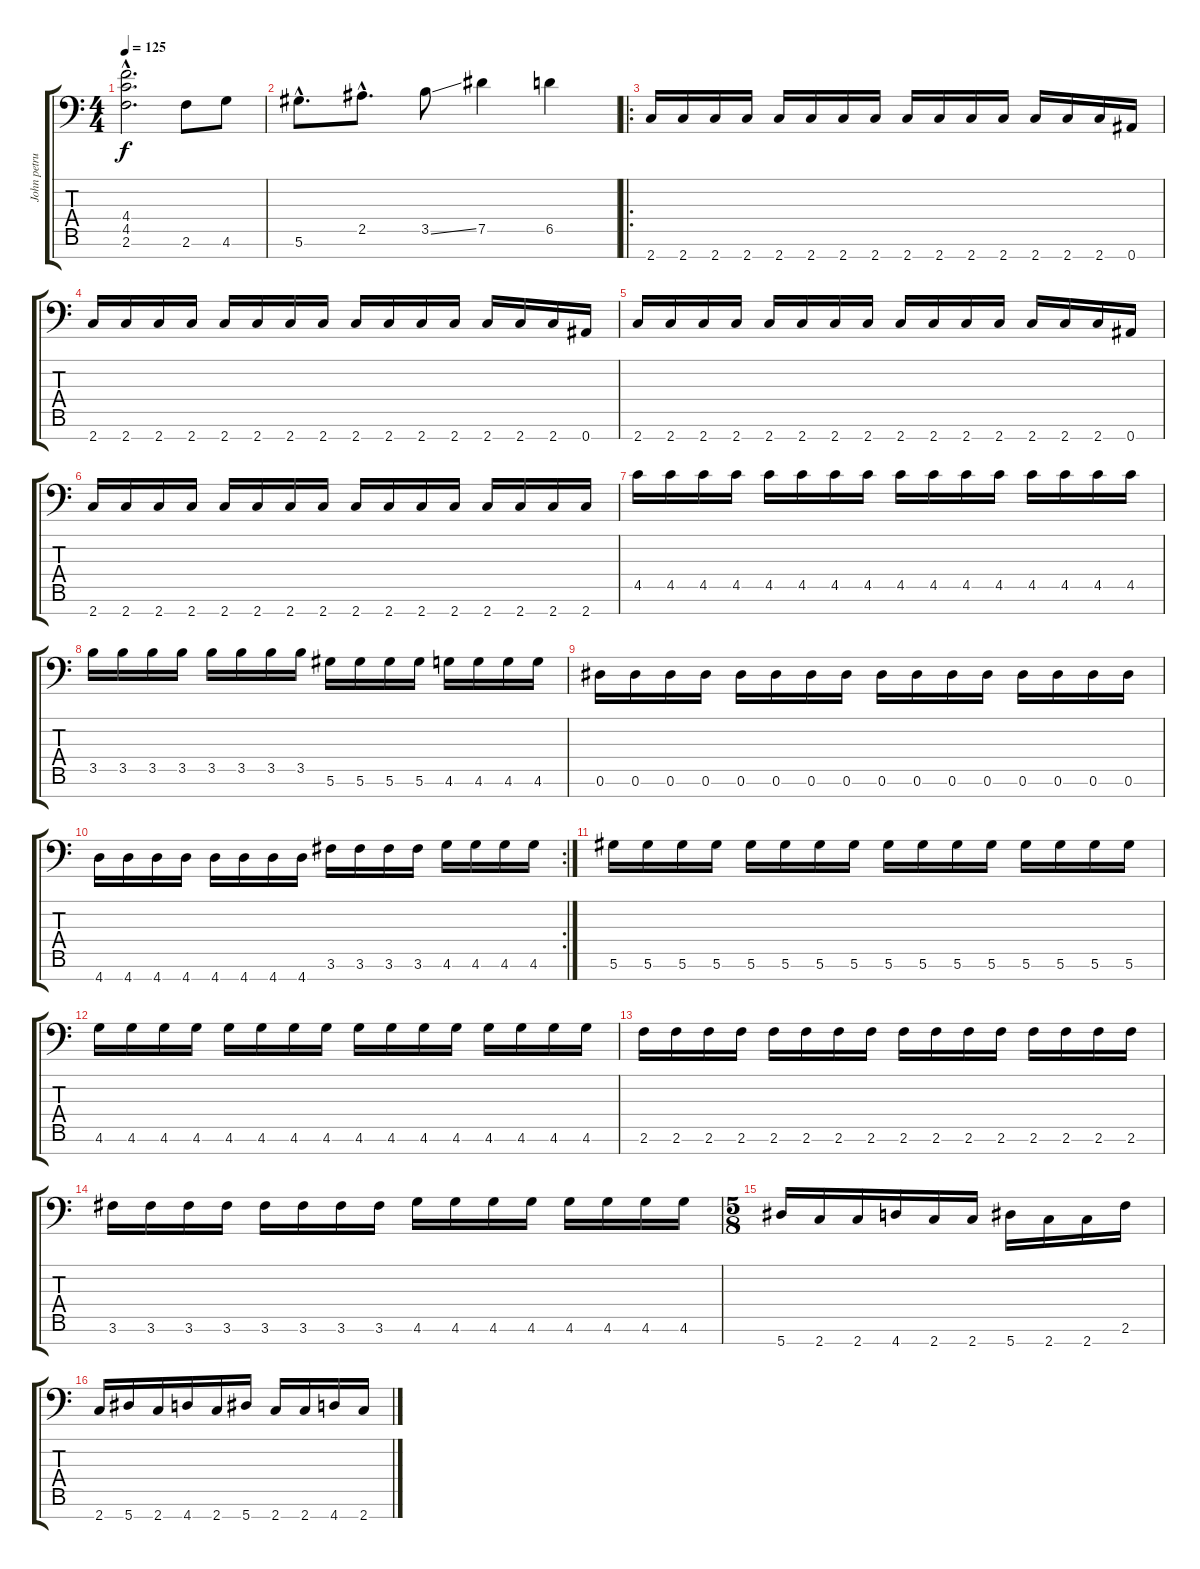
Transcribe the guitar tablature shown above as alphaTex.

\track ("John petrucci" "John petru") {instrument distortionguitar}
\staff {score tabs}
\tuning (Eb4 Bb3 Gb3 Db3 Ab2 Eb2 Bb1) {hide}
\ts (4 4)
\tempo 125
\clef f4
\ks c
(4.4{hac} 4.5{hac} 2.6{hac}).2{d dy f} 2.6.8 4.6.8 |
5.6{hac}.8{d} 2.5{hac}.8{d} 3.5{ss}.8 7.5.4 6.5.4 |
\ro
2.7.16 2.7.16 2.7.16 2.7.16 2.7.16 2.7.16 2.7.16 2.7.16 2.7.16 2.7.16 2.7.16 2.7.16 2.7.16 2.7.16 2.7.16 0.7.16 |
2.7.16 2.7.16 2.7.16 2.7.16 2.7.16 2.7.16 2.7.16 2.7.16 2.7.16 2.7.16 2.7.16 2.7.16 2.7.16 2.7.16 2.7.16 0.7.16 |
2.7.16 2.7.16 2.7.16 2.7.16 2.7.16 2.7.16 2.7.16 2.7.16 2.7.16 2.7.16 2.7.16 2.7.16 2.7.16 2.7.16 2.7.16 0.7.16 |
2.7.16 2.7.16 2.7.16 2.7.16 2.7.16 2.7.16 2.7.16 2.7.16 2.7.16 2.7.16 2.7.16 2.7.16 2.7.16 2.7.16 2.7.16 2.7.16 |
4.5.16 4.5.16 4.5.16 4.5.16 4.5.16 4.5.16 4.5.16 4.5.16 4.5.16 4.5.16 4.5.16 4.5.16 4.5.16 4.5.16 4.5.16 4.5.16 |
3.5.16 3.5.16 3.5.16 3.5.16 3.5.16 3.5.16 3.5.16 3.5.16 5.6.16 5.6.16 5.6.16 5.6.16 4.6.16 4.6.16 4.6.16 4.6.16 |
0.6.16 0.6.16 0.6.16 0.6.16 0.6.16 0.6.16 0.6.16 0.6.16 0.6.16 0.6.16 0.6.16 0.6.16 0.6.16 0.6.16 0.6.16 0.6.16 |
\rc 2
4.7.16 4.7.16 4.7.16 4.7.16 4.7.16 4.7.16 4.7.16 4.7.16 3.6.16 3.6.16 3.6.16 3.6.16 4.6.16 4.6.16 4.6.16 4.6.16 |
5.6.16 5.6.16 5.6.16 5.6.16 5.6.16 5.6.16 5.6.16 5.6.16 5.6.16 5.6.16 5.6.16 5.6.16 5.6.16 5.6.16 5.6.16 5.6.16 |
4.6.16 4.6.16 4.6.16 4.6.16 4.6.16 4.6.16 4.6.16 4.6.16 4.6.16 4.6.16 4.6.16 4.6.16 4.6.16 4.6.16 4.6.16 4.6.16 |
2.6.16 2.6.16 2.6.16 2.6.16 2.6.16 2.6.16 2.6.16 2.6.16 2.6.16 2.6.16 2.6.16 2.6.16 2.6.16 2.6.16 2.6.16 2.6.16 |
3.6.16 3.6.16 3.6.16 3.6.16 3.6.16 3.6.16 3.6.16 3.6.16 4.6.16 4.6.16 4.6.16 4.6.16 4.6.16 4.6.16 4.6.16 4.6.16 |
\ts (5 8)
5.7.16 2.7.16 2.7.16 4.7.16 2.7.16 2.7.16 5.7.16 2.7.16 2.7.16 2.6.16 |
2.7.16 5.7.16 2.7.16 4.7.16 2.7.16 5.7.16 2.7.16 2.7.16 4.7.16 2.7.16
